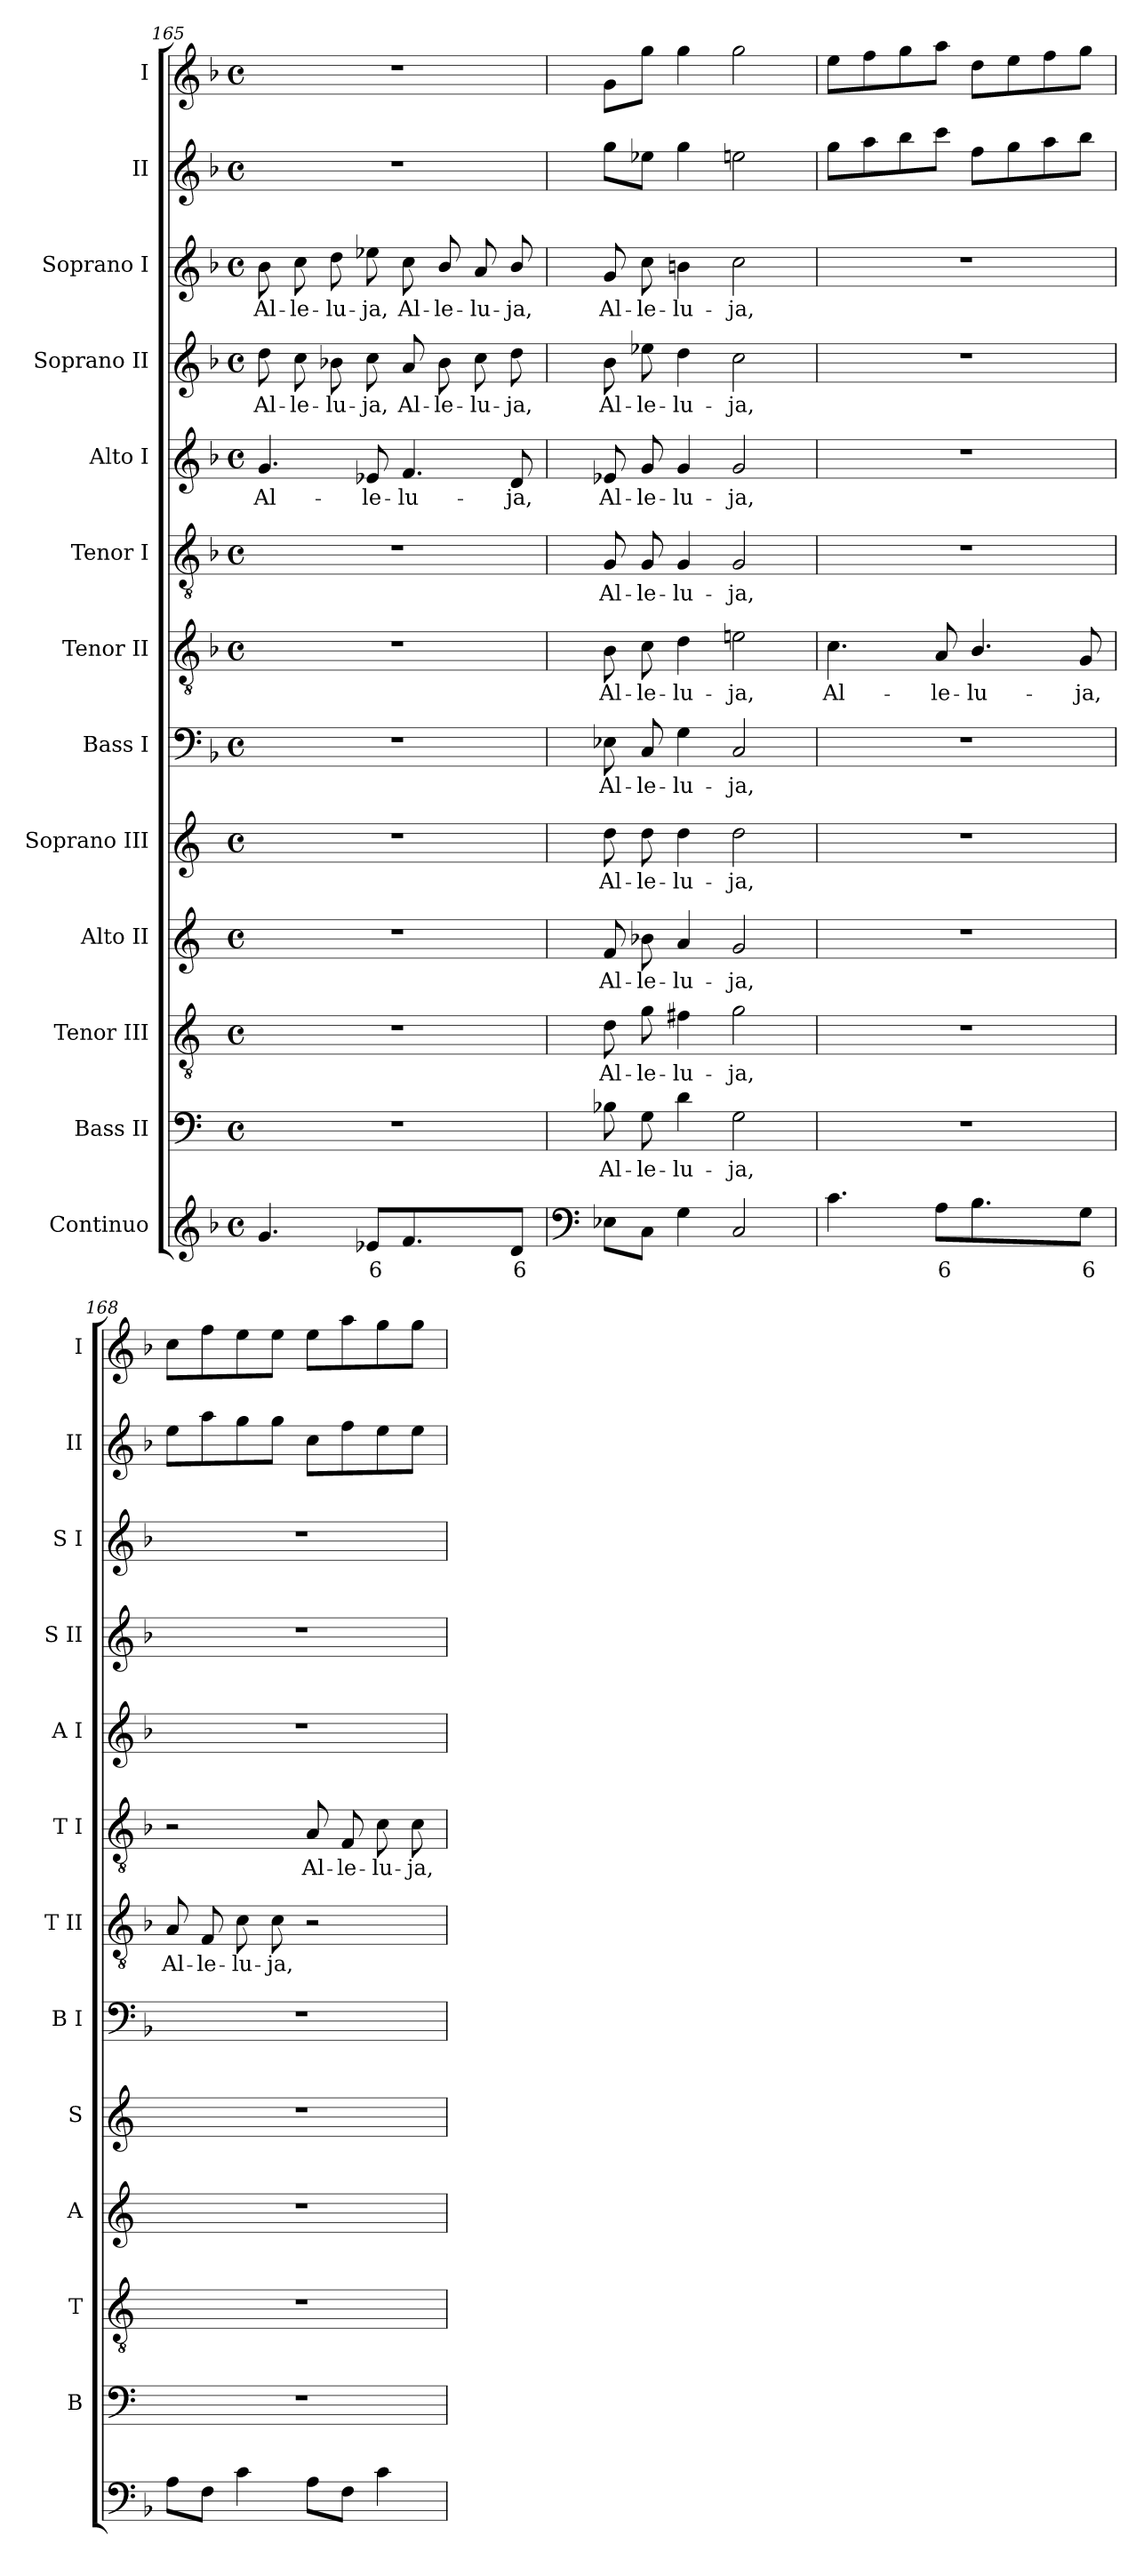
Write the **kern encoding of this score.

**kern	**text	**kern	**text	**kern	**text	**kern	**text	**kern	**text	**kern	**text	**kern	**text	**kern	**text	**kern	**text	**kern	**text	**kern	**text	**kern	**kern
*part13	*part13	*part12	*part12	*part11	*part11	*part10	*part10	*part9	*part9	*part8	*part8	*part7	*part7	*part6	*part6	*part5	*part5	*part4	*part4	*part3	*part3	*part2	*part1
*staff13	*staff13	*staff12	*staff12	*staff11	*staff11	*staff10	*staff10	*staff9	*staff9	*staff8	*staff8	*staff7	*staff7	*staff6	*staff6	*staff5	*staff5	*staff4	*staff4	*staff3	*staff3	*staff2	*staff1
*I"Continuo	*	*I"Bass II	*	*I"Tenor III	*	*I"Alto II	*	*I"Soprano III	*	*I"Bass I	*	*I"Tenor II	*	*I"Tenor I	*	*I"Alto I	*	*I"Soprano II	*	*I"Soprano I	*	*I"II	*I"I
*	*	*I'B	*	*I'T	*	*I'A	*	*I'S	*	*I'B I	*	*I'T II	*	*I'T I	*	*I'A I	*	*I'S II	*	*I'S I	*	*I'II	*I'I
!!LO:LB:g=z
*clefG2	*	*clefF4	*	*clefGv2	*	*clefG2	*	*clefG2	*	*clefF4	*	*clefGv2	*	*clefGv2	*	*clefG2	*	*clefG2	*	*clefG2	*	*clefG2	*clefG2
*	*	*ITrd4c7	*	*ITrd4c7	*	*ITrd4c7	*	*ITrd4c7	*	*	*	*	*	*	*	*	*	*	*	*	*	*	*
*k[b-]	*	*k[b-]	*	*k[b-]	*	*k[b-]	*	*k[b-]	*	*k[b-]	*	*k[b-]	*	*k[b-]	*	*k[b-]	*	*k[b-]	*	*k[b-]	*	*k[b-]	*k[b-]
*F:	*	*F:	*	*F:	*	*F:	*	*F:	*	*F:	*	*F:	*	*F:	*	*F:	*	*F:	*	*F:	*	*F:	*F:
*M4/4	*	*M4/4	*	*M4/4	*	*M4/4	*	*M4/4	*	*M4/4	*	*M4/4	*	*M4/4	*	*M4/4	*	*M4/4	*	*M4/4	*	*M4/4	*M4/4
*met(c)	*	*met(c)	*	*met(c)	*	*met(c)	*	*met(c)	*	*met(c)	*	*met(c)	*	*met(c)	*	*met(c)	*	*met(c)	*	*met(c)	*	*met(c)	*met(c)
=165	=165	=165	=165	=165	=165	=165	=165	=165	=165	=165	=165	=165	=165	=165	=165	=165	=165	=165	=165	=165	=165	=165	=165
!	!	!	!	!	!	!	!	!	!	!	!	!	!	!	!	!	!LO:LY:b	!	!LO:LY:b	!	!LO:LY:b	!	!
4.g	.	1r	.	1r	.	1r	.	1r	.	1r	.	1r	.	1r	.	4.g	Al-	8dd	Al-	8b-	Al-	1r	1r
!	!	!	!	!	!	!	!	!	!	!	!	!	!	!	!	!	!	!	!LO:LY:b	!	!LO:LY:b	!	!
.	.	.	.	.	.	.	.	.	.	.	.	.	.	.	.	.	.	8cc	-le-	8cc	-le-	.	.
!	!	!	!	!	!	!	!	!	!	!	!	!	!	!	!	!	!	!	!LO:LY:b	!	!LO:LY:b	!	!
.	.	.	.	.	.	.	.	.	.	.	.	.	.	.	.	.	.	8b-X	-lu-	8dd	-lu-	.	.
!	!LO:LY:b	!	!	!	!	!	!	!	!	!	!	!	!	!	!	!	!LO:LY:b	!	!LO:LY:b	!	!LO:LY:b	!	!
8e-XL	6	.	.	.	.	.	.	.	.	.	.	.	.	.	.	8e-X	-le-	8cc	-ja,	8ee-X	-ja,	.	.
!	!	!	!	!	!	!	!	!	!	!	!	!	!	!	!	!	!LO:LY:b	!	!LO:LY:b	!	!LO:LY:b	!	!
4.f	.	.	.	.	.	.	.	.	.	.	.	.	.	.	.	4.f	-lu-	8a	Al-	8cc	Al-	.	.
!	!	!	!	!	!	!	!	!	!	!	!	!	!	!	!	!	!	!	!LO:LY:b	!	!LO:LY:b	!	!
.	.	.	.	.	.	.	.	.	.	.	.	.	.	.	.	.	.	8b-	-le-	8b-/	-le-	.	.
!	!	!	!	!	!	!	!	!	!	!	!	!	!	!	!	!	!	!	!LO:LY:b	!	!LO:LY:b	!	!
.	.	.	.	.	.	.	.	.	.	.	.	.	.	.	.	.	.	8cc	-lu-	8a	-lu-	.	.
!	!LO:LY:b	!	!	!	!	!	!	!	!	!	!	!	!	!	!	!	!LO:LY:b	!	!LO:LY:b	!	!LO:LY:b	!	!
8dJ	6	.	.	.	.	.	.	.	.	.	.	.	.	.	.	8d	-ja,	8dd	-ja,	8b-/	-ja,	.	.
=166	=166	=166	=166	=166	=166	=166	=166	=166	=166	=166	=166	=166	=166	=166	=166	=166	=166	=166	=166	=166	=166	=166	=166
*clefF4	*	*	*	*	*	*	*	*	*	*	*	*	*	*	*	*	*	*	*	*	*	*	*
!	!	!	!LO:LY:b	!	!LO:LY:b	!	!LO:LY:b	!	!LO:LY:b	!	!LO:LY:b	!	!LO:LY:b	!	!LO:LY:b	!	!LO:LY:b	!	!LO:LY:b	!	!LO:LY:b	!	!
8E-XL	.	8E-X	Al-	8G	Al-	8B-	Al-	8g	Al-	8E-X	Al-	8B-	Al-	8G	Al-	8e-X	Al-	8b-	Al-	8g	Al-	8ggL	8gL
!	!	!	!LO:LY:b	!	!LO:LY:b	!	!LO:LY:b	!	!LO:LY:b	!	!LO:LY:b	!	!LO:LY:b	!	!LO:LY:b	!	!LO:LY:b	!	!LO:LY:b	!	!LO:LY:b	!	!
8CJ	.	8C	-le-	8c	-le-	8e-X	-le-	8g	-le-	8C	-le-	8c	-le-	8G	-le-	8g	-le-	8ee-X	-le-	8cc	-le-	8ee-XJ	8ggJ
!	!	!	!LO:LY:b	!	!LO:LY:b	!	!LO:LY:b	!	!LO:LY:b	!	!LO:LY:b	!	!LO:LY:b	!	!LO:LY:b	!	!LO:LY:b	!	!LO:LY:b	!	!LO:LY:b	!	!
4G	.	4G	-lu-	4Bn	-lu-	4d	-lu-	4g	-lu-	4G	-lu-	4d	-lu-	4G	-lu-	4g	-lu-	4dd	-lu-	4bn	-lu-	4gg	4gg
!	!	!	!LO:LY:b	!	!LO:LY:b	!	!LO:LY:b	!	!LO:LY:b	!	!LO:LY:b	!	!LO:LY:b	!	!LO:LY:b	!	!LO:LY:b	!	!LO:LY:b	!	!LO:LY:b	!	!
2C	.	2C	-ja,	2c	-ja,	2c	-ja,	2g	-ja,	2C	-ja,	2en	-ja,	2G	-ja,	2g	-ja,	2cc	-ja,	2cc	-ja,	2een	2gg
=167	=167	=167	=167	=167	=167	=167	=167	=167	=167	=167	=167	=167	=167	=167	=167	=167	=167	=167	=167	=167	=167	=167	=167
!	!	!	!	!	!	!	!	!	!	!	!	!	!LO:LY:b	!	!	!	!	!	!	!	!	!	!
4.c	.	1r	.	1r	.	1r	.	1r	.	1r	.	4.c	Al-	1r	.	1r	.	1r	.	1r	.	8ggL	8eeL
.	.	.	.	.	.	.	.	.	.	.	.	.	.	.	.	.	.	.	.	.	.	8aa	8ff
.	.	.	.	.	.	.	.	.	.	.	.	.	.	.	.	.	.	.	.	.	.	8bb-	8gg
!	!LO:LY:b	!	!	!	!	!	!	!	!	!	!	!	!LO:LY:b	!	!	!	!	!	!	!	!	!	!
8AL	6	.	.	.	.	.	.	.	.	.	.	8A	-le-	.	.	.	.	.	.	.	.	8cccJ	8aaJ
!	!	!	!	!	!	!	!	!	!	!	!	!	!LO:LY:b	!	!	!	!	!	!	!	!	!	!
4.B-	.	.	.	.	.	.	.	.	.	.	.	4.B-/	-lu-	.	.	.	.	.	.	.	.	8ffL	8ddL
.	.	.	.	.	.	.	.	.	.	.	.	.	.	.	.	.	.	.	.	.	.	8gg	8ee
.	.	.	.	.	.	.	.	.	.	.	.	.	.	.	.	.	.	.	.	.	.	8aa	8ff
!	!LO:LY:b	!	!	!	!	!	!	!	!	!	!	!	!LO:LY:b	!	!	!	!	!	!	!	!	!	!
8GJ	6	.	.	.	.	.	.	.	.	.	.	8G	-ja,	.	.	.	.	.	.	.	.	8bb-J	8ggJ
=168	=168	=168	=168	=168	=168	=168	=168	=168	=168	=168	=168	=168	=168	=168	=168	=168	=168	=168	=168	=168	=168	=168	=168
!	!	!	!	!	!	!	!	!	!	!	!	!	!LO:LY:b	!	!	!	!	!	!	!	!	!	!
8AL	.	1r	.	1r	.	1r	.	1r	.	1r	.	8A	Al-	2r	.	1r	.	1r	.	1r	.	8eeL	8ccL
!	!	!	!	!	!	!	!	!	!	!	!	!	!LO:LY:b	!	!	!	!	!	!	!	!	!	!
8FJ	.	.	.	.	.	.	.	.	.	.	.	8F	-le-	.	.	.	.	.	.	.	.	8aa	8ff
!	!	!	!	!	!	!	!	!	!	!	!	!	!LO:LY:b	!	!	!	!	!	!	!	!	!	!
4c	.	.	.	.	.	.	.	.	.	.	.	8c	-lu-	.	.	.	.	.	.	.	.	8gg	8ee
!	!	!	!	!	!	!	!	!	!	!	!	!	!LO:LY:b	!	!	!	!	!	!	!	!	!	!
.	.	.	.	.	.	.	.	.	.	.	.	8c	-ja,	.	.	.	.	.	.	.	.	8ggJ	8eeJ
!	!	!	!	!	!	!	!	!	!	!	!	!	!	!	!LO:LY:b	!	!	!	!	!	!	!	!
8AL	.	.	.	.	.	.	.	.	.	.	.	2r	.	8A	Al-	.	.	.	.	.	.	8ccL	8eeL
!	!	!	!	!	!	!	!	!	!	!	!	!	!	!	!LO:LY:b	!	!	!	!	!	!	!	!
8FJ	.	.	.	.	.	.	.	.	.	.	.	.	.	8F	-le-	.	.	.	.	.	.	8ff	8aa
!	!	!	!	!	!	!	!	!	!	!	!	!	!	!	!LO:LY:b	!	!	!	!	!	!	!	!
4c	.	.	.	.	.	.	.	.	.	.	.	.	.	8c	-lu-	.	.	.	.	.	.	8ee	8gg
!	!	!	!	!	!	!	!	!	!	!	!	!	!	!	!LO:LY:b	!	!	!	!	!	!	!	!
.	.	.	.	.	.	.	.	.	.	.	.	.	.	8c	-ja,	.	.	.	.	.	.	8eeJ	8ggJ
=	=	=	=	=	=	=	=	=	=	=	=	=	=	=	=	=	=	=	=	=	=	=	=
*-	*-	*-	*-	*-	*-	*-	*-	*-	*-	*-	*-	*-	*-	*-	*-	*-	*-	*-	*-	*-	*-	*-	*-
